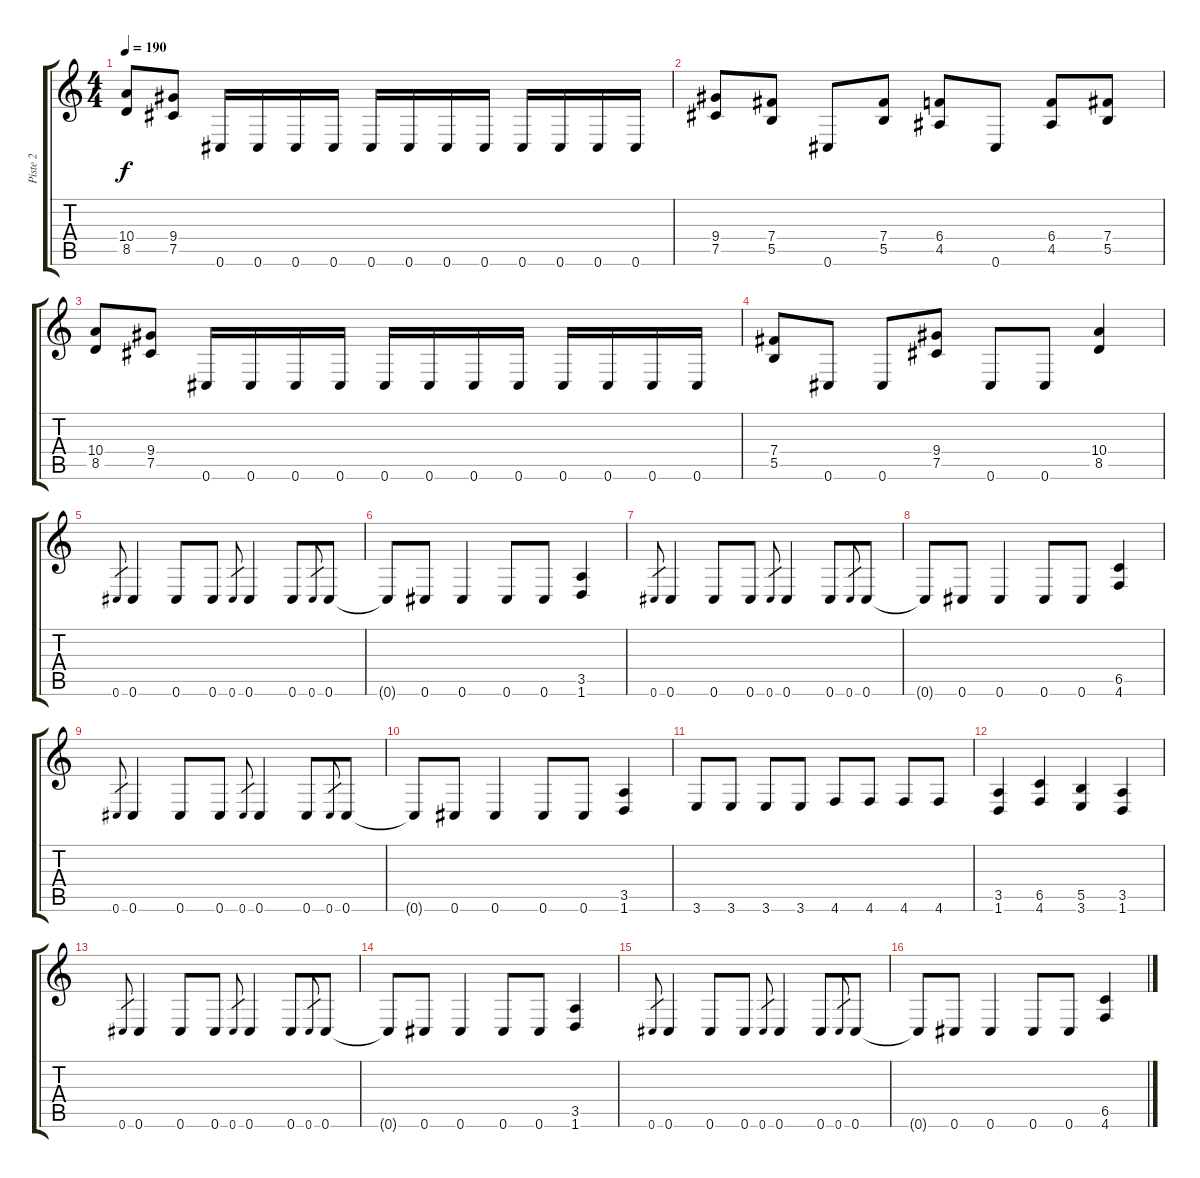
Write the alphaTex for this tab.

\track ("Piste 2" "Piste 2") {instrument distortionguitar}
\staff {score tabs}
\tuning (Db4 Ab3 E3 B2 Gb2 Db2) {hide}
\ts (4 4)
\tempo 190
\clef g2
\ks c
(10.4 8.5).8{dy f} (9.4 7.5).8 0.6.16 0.6.16 0.6.16 0.6.16 0.6.16 0.6.16 0.6.16 0.6.16 0.6.16 0.6.16 0.6.16 0.6.16 |
(9.4 7.5).8 (7.4 5.5).8 0.6.8 (7.4 5.5).8 (6.4 4.5).8 0.6.8 (6.4 4.5).8 (7.4 5.5).8 |
(10.4 8.5).8 (9.4 7.5).8 0.6.16 0.6.16 0.6.16 0.6.16 0.6.16 0.6.16 0.6.16 0.6.16 0.6.16 0.6.16 0.6.16 0.6.16 |
(7.4 5.5).8 0.6.8 0.6.8 (9.4 7.5).8 0.6.8 0.6.8 (10.4 8.5).4 |
0.6.8{gr} 0.6.4 0.6.8 0.6.8 0.6.8{gr} 0.6.4 0.6.8 0.6.8{gr} 0.6.8 |
0.6{t}.8 0.6.8 0.6.4 0.6.8 0.6.8 (3.5 1.6).4 |
0.6.8{gr} 0.6.4 0.6.8 0.6.8 0.6.8{gr} 0.6.4 0.6.8 0.6.8{gr} 0.6.8 |
0.6{t}.8 0.6.8 0.6.4 0.6.8 0.6.8 (6.5 4.6).4 |
0.6.8{gr} 0.6.4 0.6.8 0.6.8 0.6.8{gr} 0.6.4 0.6.8 0.6.8{gr} 0.6.8 |
0.6{t}.8 0.6.8 0.6.4 0.6.8 0.6.8 (3.5 1.6).4 |
3.6.8 3.6.8 3.6.8 3.6.8 4.6.8 4.6.8 4.6.8 4.6.8 |
(3.5 1.6).4 (6.5 4.6).4 (5.5 3.6).4 (3.5 1.6).4 |
0.6.8{gr} 0.6.4 0.6.8 0.6.8 0.6.8{gr} 0.6.4 0.6.8 0.6.8{gr} 0.6.8 |
0.6{t}.8 0.6.8 0.6.4 0.6.8 0.6.8 (3.5 1.6).4 |
0.6.8{gr} 0.6.4 0.6.8 0.6.8 0.6.8{gr} 0.6.4 0.6.8 0.6.8{gr} 0.6.8 |
0.6{t}.8 0.6.8 0.6.4 0.6.8 0.6.8 (6.5 4.6).4
